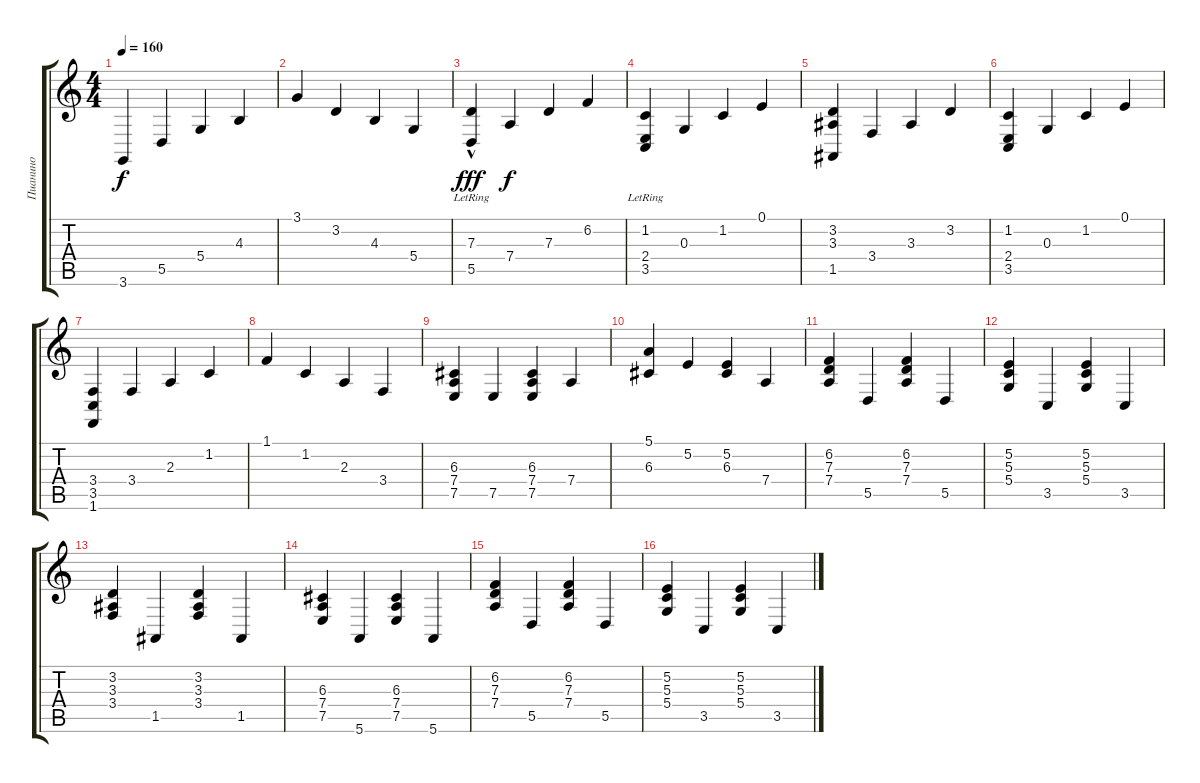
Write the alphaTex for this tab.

\track ("Пианино" "Пианино") {instrument brightacousticpiano}
\staff {score tabs}
\tuning (E4 B3 G3 D3 A2 E2) {hide}
\ts (4 4)
\tempo 160
\clef g2
\ks c
3.6.4{dy f} 5.5.4 5.4.4 4.3.4 |
3.1.4 3.2.4 4.3.4 5.4.4 |
(7.3{lr} 5.5{hac}).4{dy fff} 7.4.4{dy f} 7.3.4 6.2.4 |
(1.2 2.4 3.5{lr}).4 0.3.4 1.2.4 0.1.4 |
(3.2 3.3 1.5).4 3.4.4 3.3.4 3.2.4 |
(1.2 2.4 3.5).4 0.3.4 1.2.4 0.1.4 |
(3.4 3.5 1.6).4 3.4.4 2.3.4 1.2.4 |
1.1.4 1.2.4 2.3.4 3.4.4 |
(6.3 7.4 7.5).4 7.5.4 (6.3 7.4 7.5).4 7.4.4 |
(5.1 6.3).4 5.2.4 (5.2 6.3).4 7.4.4 |
(6.2 7.3 7.4).4 5.5.4 (6.2 7.3 7.4).4 5.5.4 |
(5.2 5.3 5.4).4 3.5.4 (5.2 5.3 5.4).4 3.5.4 |
(3.2 3.3 3.4).4 1.5.4 (3.2 3.3 3.4).4 1.5.4 |
(6.3 7.4 7.5).4 5.6.4 (6.3 7.4 7.5).4 5.6.4 |
(6.2 7.3 7.4).4 5.5.4 (6.2 7.3 7.4).4 5.5.4 |
(5.2 5.3 5.4).4 3.5.4 (5.2 5.3 5.4).4 3.5.4
